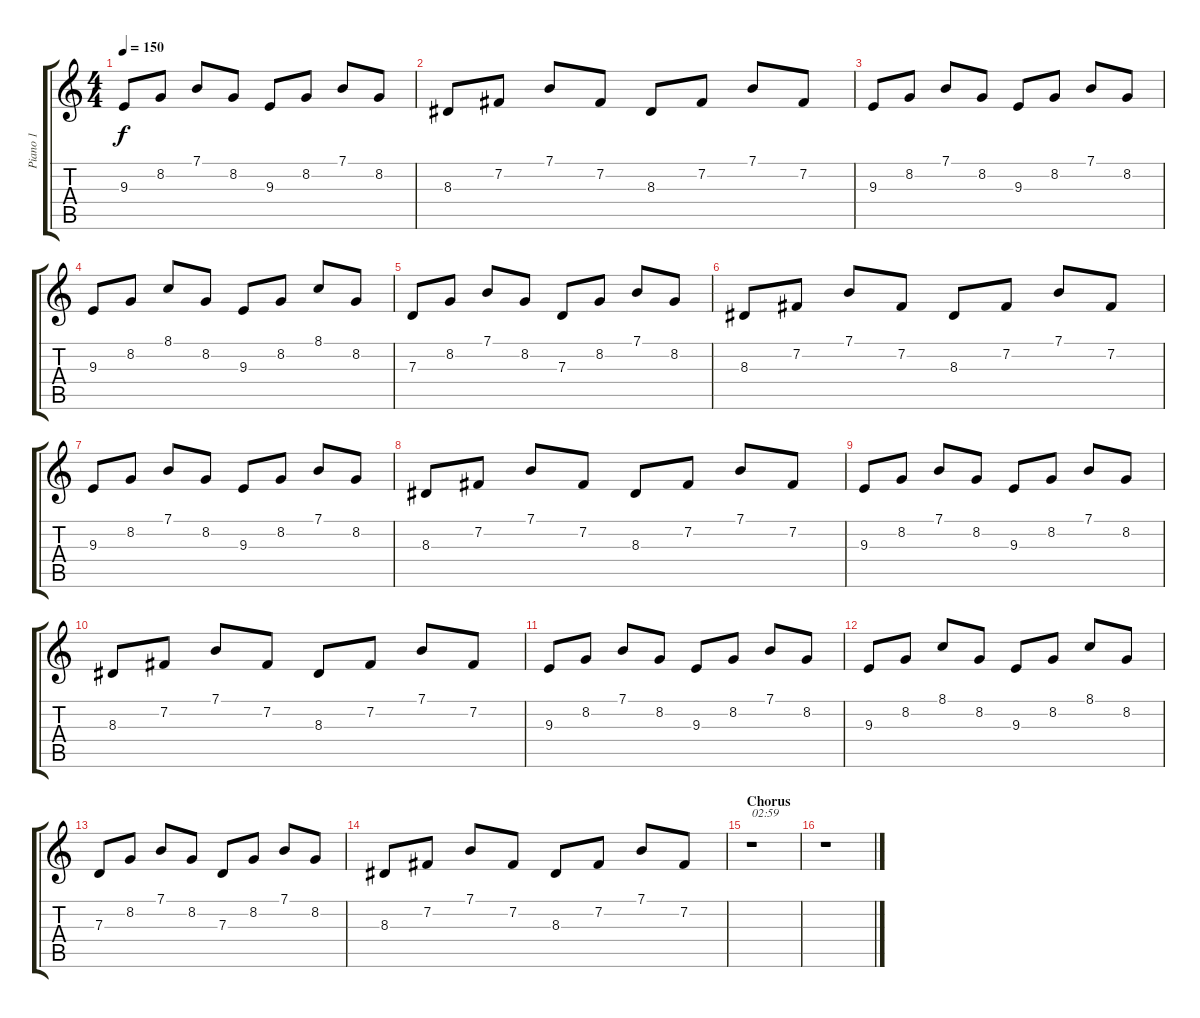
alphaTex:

\track ("Piano 1" "Piano 1") {instrument electricpiano1}
\staff {score tabs}
\tuning (E4 B3 G3 D3 A2 E2) {hide}
\ts (4 4)
\tempo 150
\clef g2
\ks c
9.3.8{dy f} 8.2.8 7.1.8 8.2.8 9.3.8 8.2.8 7.1.8 8.2.8 |
8.3.8 7.2.8 7.1.8 7.2.8 8.3.8 7.2.8 7.1.8 7.2.8 |
9.3.8 8.2.8 7.1.8 8.2.8 9.3.8 8.2.8 7.1.8 8.2.8 |
9.3.8 8.2.8 8.1.8 8.2.8 9.3.8 8.2.8 8.1.8 8.2.8 |
7.3.8 8.2.8 7.1.8 8.2.8 7.3.8 8.2.8 7.1.8 8.2.8 |
8.3.8 7.2.8 7.1.8 7.2.8 8.3.8 7.2.8 7.1.8 7.2.8 |
9.3.8 8.2.8 7.1.8 8.2.8 9.3.8 8.2.8 7.1.8 8.2.8 |
8.3.8 7.2.8 7.1.8 7.2.8 8.3.8 7.2.8 7.1.8 7.2.8 |
9.3.8 8.2.8 7.1.8 8.2.8 9.3.8 8.2.8 7.1.8 8.2.8 |
8.3.8 7.2.8 7.1.8 7.2.8 8.3.8 7.2.8 7.1.8 7.2.8 |
9.3.8 8.2.8 7.1.8 8.2.8 9.3.8 8.2.8 7.1.8 8.2.8 |
9.3.8 8.2.8 8.1.8 8.2.8 9.3.8 8.2.8 8.1.8 8.2.8 |
7.3.8 8.2.8 7.1.8 8.2.8 7.3.8 8.2.8 7.1.8 8.2.8 |
8.3.8 7.2.8 7.1.8 7.2.8 8.3.8 7.2.8 7.1.8 7.2.8 |
\section ("" "Chorus")
r.1{txt "02:59"} |
r.1
